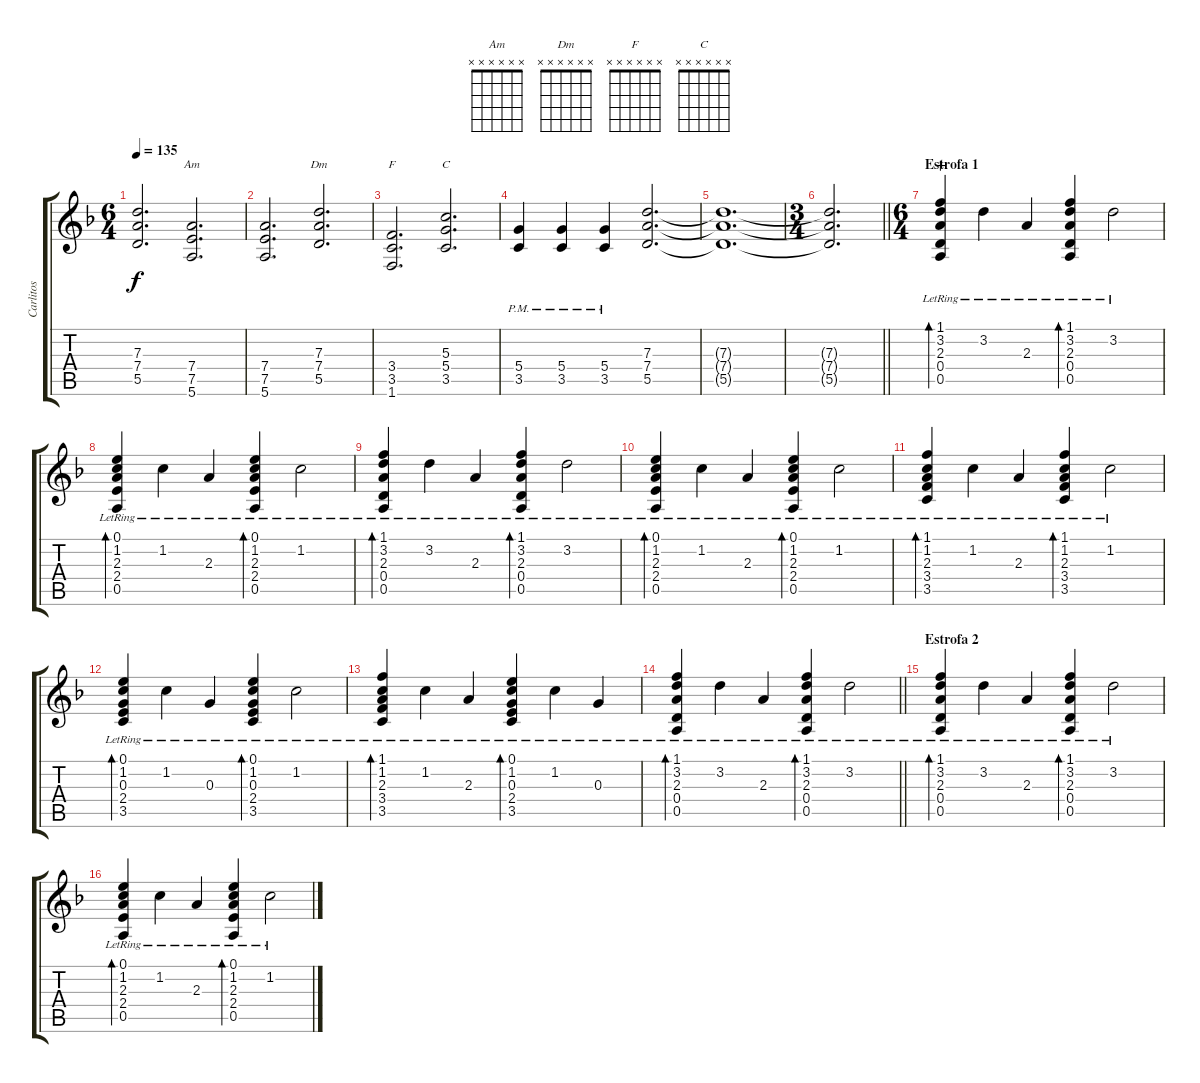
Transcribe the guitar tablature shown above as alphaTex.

\track ("Carlitos" "Carlitos") {instrument distortionguitar}
\staff {score tabs}
\tuning (E4 B3 G3 D3 A2 E2) {hide}
\chord ("Am" x x x x x x)
\chord ("Dm" x x x x x x)
\chord ("F" x x x x x x)
\chord ("C" x x x x x x)
\ts (6 4)
\tempo 135
\clef g2
\ks dminor
(7.3 7.4 5.5).2{d dy f} (7.4 7.5 5.6).2{d ch "Am"} |
(7.4 7.5 5.6).2{d} (7.3 7.4 5.5).2{d ch "Dm"} |
(3.4 3.5 1.6).2{d ch "F"} (5.3 5.4 3.5).2{d ch "C"} |
(5.4{pm} 3.5{pm}).4 (5.4{pm} 3.5{pm}).4 (5.4{pm} 3.5{pm}).4 (7.3 7.4 5.5).2{d} |
(7.3{t} 7.4{t} 5.5{t}).1{d} |
\ts (3 4)
\barLineRight lightlight
(7.3{t} 7.4{t} 5.5{t}).2{d} |
\ts (6 4)
\section ("" "Estrofa 1")
(1.1{lr} 3.2{lr} 2.3{lr} 0.4{lr} 0.5{lr}).4{bd 120 instrument overdrivenguitar wahc} 3.2{lr}.4 2.3{lr}.4 (1.1{lr} 3.2{lr} 2.3{lr} 0.4{lr} 0.5{lr}).4{bd 120} 3.2{lr}.2 |
(0.1{lr} 1.2{lr} 2.3{lr} 2.4{lr} 0.5{lr}).4{bd 120} 1.2{lr}.4 2.3{lr}.4 (0.1{lr} 1.2{lr} 2.3{lr} 2.4{lr} 0.5{lr}).4{bd 120} 1.2{lr}.2 |
(1.1{lr} 3.2{lr} 2.3{lr} 0.4{lr} 0.5{lr}).4{bd 120} 3.2{lr}.4 2.3{lr}.4 (1.1{lr} 3.2{lr} 2.3{lr} 0.4{lr} 0.5{lr}).4{bd 120} 3.2{lr}.2 |
(0.1{lr} 1.2{lr} 2.3{lr} 2.4{lr} 0.5{lr}).4{bd 120} 1.2{lr}.4 2.3{lr}.4 (0.1{lr} 1.2{lr} 2.3{lr} 2.4{lr} 0.5{lr}).4{bd 120} 1.2{lr}.2 |
(1.1{lr} 1.2{lr} 2.3{lr} 3.4{lr} 3.5{lr}).4{bd 120} 1.2{lr}.4 2.3{lr}.4 (1.1{lr} 1.2{lr} 2.3{lr} 3.4{lr} 3.5{lr}).4{bd 120} 1.2{lr}.2 |
(0.1{lr} 1.2{lr} 0.3{lr} 2.4{lr} 3.5{lr}).4{bd 120} 1.2{lr}.4 0.3{lr}.4 (0.1{lr} 1.2{lr} 0.3{lr} 2.4{lr} 3.5{lr}).4{bd 120} 1.2{lr}.2 |
(1.1{lr} 1.2{lr} 2.3{lr} 3.4{lr} 3.5).4{bd 120} 1.2{lr}.4 2.3{lr}.4 (0.1{lr} 1.2{lr} 0.3{lr} 2.4{lr} 3.5{lr}).4{bd 120} 1.2{lr}.4 0.3{lr}.4 |
\barLineRight lightlight
(1.1{lr} 3.2{lr} 2.3{lr} 0.4{lr} 0.5{lr}).4{bd 120} 3.2{lr}.4 2.3{lr}.4 (1.1{lr} 3.2{lr} 2.3{lr} 0.4{lr} 0.5{lr}).4{bd 120} 3.2{lr}.2 |
\section ("" "Estrofa 2")
(1.1{lr} 3.2{lr} 2.3{lr} 0.4{lr} 0.5{lr}).4{bd 120} 3.2{lr}.4 2.3{lr}.4 (1.1{lr} 3.2{lr} 2.3{lr} 0.4{lr} 0.5{lr}).4{bd 120} 3.2{lr}.2 |
(0.1{lr} 1.2{lr} 2.3{lr} 2.4{lr} 0.5{lr}).4{bd 120} 1.2{lr}.4 2.3{lr}.4 (0.1{lr} 1.2{lr} 2.3{lr} 2.4{lr} 0.5{lr}).4{bd 120} 1.2{lr}.2
